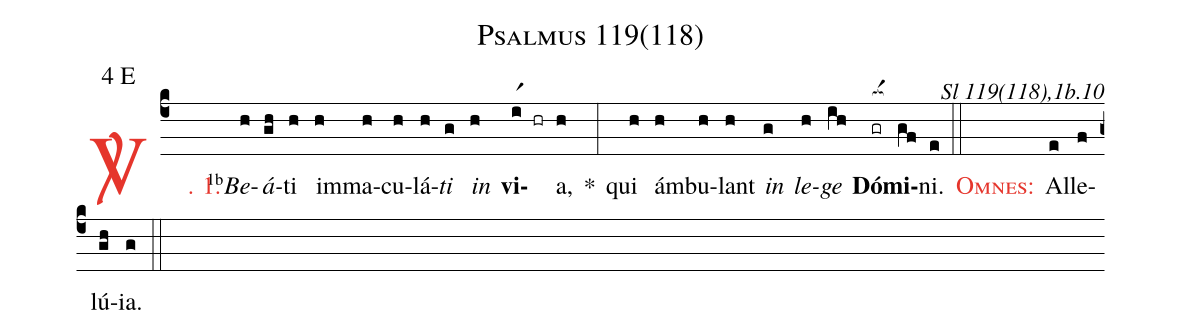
name: Psalmus 119(118);
mode: 4;
mode-differentia: E;
commentary: Sl 119(118),1b.10;
%%
(c4)

<c><sp>V/</sp>. 1.</c>() <v>\VSup{1b}</v><i>Be</i>(h)<i>á</i>(gh)ti(h) im(h)ma(h)cu(h)lá(h)<i>ti</i>(g) <i>in</i>(h) <b>vi</b>(ir1 hr)a,(h) *(:) qui(h) ám(h)bu(h)lant(h) <i>in</i>(g) <i>le</i>(h)<i>ge</i>(ih) <nlba><b>Dó</b>(gr[ocba:1{])<b>mi</b></nlba>(gf[ocba:0}])ni.(e)

(::)

<nlba><c><sc>Omnes</sc>:</c>() Al</nlba>(e)le(f)lú(gh)ia.(g)

(::)
